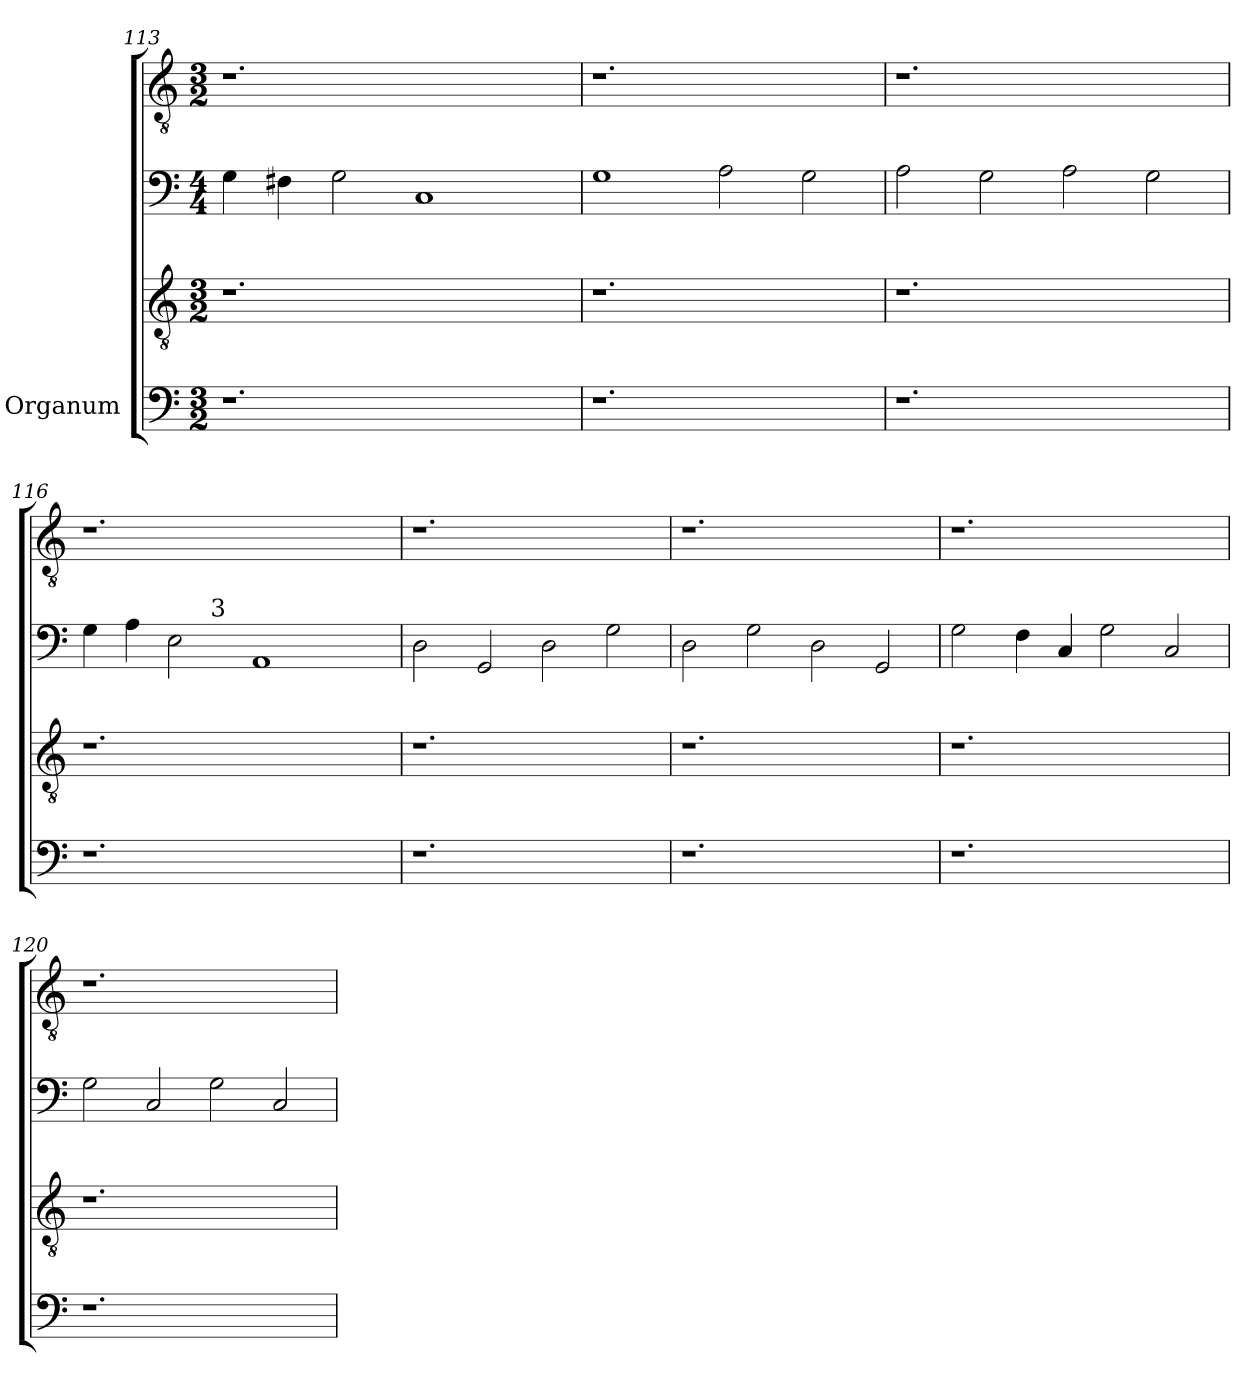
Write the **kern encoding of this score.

**kern	**kern	**kern	**kern
*part4	*part3	*part2	*part1
*staff4	*staff3	*staff2	*staff1
*I"Organum	*	*	*
*clefF4	*clefGv2	*clefF4	*clefGv2
*k[]	*k[]	*k[]	*k[]
*C:	*C:	*C:	*C:
*M3/2	*M3/2	*M4/4	*M3/2
=113	=113	=113	=113
1.r	1.r	4G\	1.r
.	.	4F#X>\	.
.	.	2G>\	.
.	.	1C	.
2ryy	2ryy	.	2ryy
=114	=114	=114	=114
1.r	1.r	1G	1.r
.	.	2A\	.
2ryy	2ryy	2G\	2ryy
=115	=115	=115	=115
1.r	1.r	2A\	1.r
.	.	2G\	.
.	.	2A\	.
2ryy	2ryy	2G\	2ryy
!!LO:LB:g=z
=116	=116	=116	=116
*	*	*^	*
1.r	1.r	4G\	2.ryy	1.r
.	.	4A\	.	.
.	.	2E>\	.	.
!	!	!	!LO:TX:a:t=3	!
.	.	.	1ryy	.
.	.	1AA	.	.
2ryy	2ryy	.	.	2ryy
.	.	.	4ryy	.
*	*	*v	*v	*
=117	=117	=117	=117
1.r	1.r	2D\	1.r
.	.	2GG/	.
.	.	2D\	.
2ryy	2ryy	2G\	2ryy
=118	=118	=118	=118
1.r	1.r	2D\	1.r
.	.	2G\	.
.	.	2D\	.
2ryy	2ryy	2GG/	2ryy
=119	=119	=119	=119
1.r	1.r	2G\	1.r
.	.	4F\	.
.	.	4C/	.
.	.	2G\	.
2ryy	2ryy	2C/	2ryy
=120	=120	=120	=120
1.r	1.r	2G\	1.r
.	.	2C/	.
.	.	2G\	.
2ryy	2ryy	2C/	2ryy
=	=	=	=
*-	*-	*-	*-
